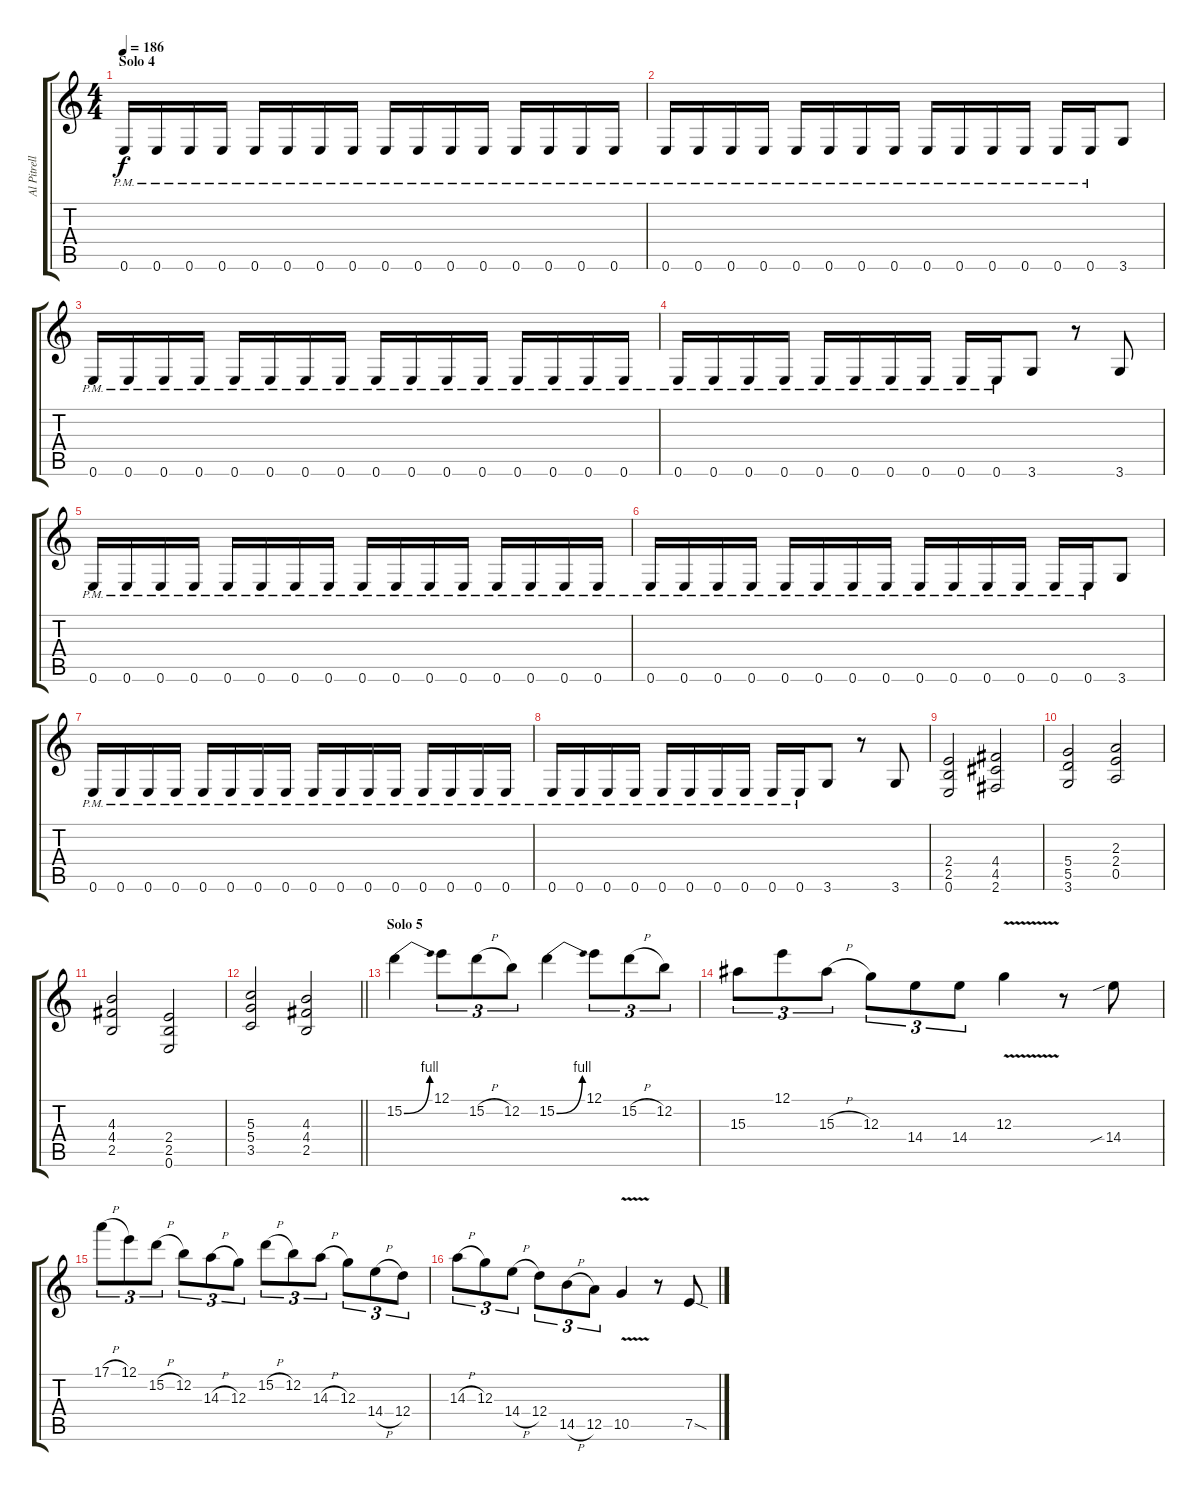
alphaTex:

\track ("Al Pitrelli" "Al Pitrell") {instrument distortionguitar}
\staff {score tabs}
\tuning (E4 B3 G3 D3 A2 E2) {hide}
\ts (4 4)
\section ("" "Solo 4")
\tempo 186
\clef g2
\ks c
0.6{pm}.16{dy f} 0.6{pm}.16 0.6{pm}.16 0.6{pm}.16 0.6{pm}.16 0.6{pm}.16 0.6{pm}.16 0.6{pm}.16 0.6{pm}.16 0.6{pm}.16 0.6{pm}.16 0.6{pm}.16 0.6{pm}.16 0.6{pm}.16 0.6{pm}.16 0.6{pm}.16 |
0.6{pm}.16 0.6{pm}.16 0.6{pm}.16 0.6{pm}.16 0.6{pm}.16 0.6{pm}.16 0.6{pm}.16 0.6{pm}.16 0.6{pm}.16 0.6{pm}.16 0.6{pm}.16 0.6{pm}.16 0.6{pm}.16 0.6{pm}.16 3.6.8 |
0.6{pm}.16 0.6{pm}.16 0.6{pm}.16 0.6{pm}.16 0.6{pm}.16 0.6{pm}.16 0.6{pm}.16 0.6{pm}.16 0.6{pm}.16 0.6{pm}.16 0.6{pm}.16 0.6{pm}.16 0.6{pm}.16 0.6{pm}.16 0.6{pm}.16 0.6{pm}.16 |
0.6{pm}.16 0.6{pm}.16 0.6{pm}.16 0.6{pm}.16 0.6{pm}.16 0.6{pm}.16 0.6{pm}.16 0.6{pm}.16 0.6{pm}.16 0.6{pm}.16 3.6.8 r.8 3.6.8 |
0.6{pm}.16 0.6{pm}.16 0.6{pm}.16 0.6{pm}.16 0.6{pm}.16 0.6{pm}.16 0.6{pm}.16 0.6{pm}.16 0.6{pm}.16 0.6{pm}.16 0.6{pm}.16 0.6{pm}.16 0.6{pm}.16 0.6{pm}.16 0.6{pm}.16 0.6{pm}.16 |
0.6{pm}.16 0.6{pm}.16 0.6{pm}.16 0.6{pm}.16 0.6{pm}.16 0.6{pm}.16 0.6{pm}.16 0.6{pm}.16 0.6{pm}.16 0.6{pm}.16 0.6{pm}.16 0.6{pm}.16 0.6{pm}.16 0.6{pm}.16 3.6.8 |
0.6{pm}.16 0.6{pm}.16 0.6{pm}.16 0.6{pm}.16 0.6{pm}.16 0.6{pm}.16 0.6{pm}.16 0.6{pm}.16 0.6{pm}.16 0.6{pm}.16 0.6{pm}.16 0.6{pm}.16 0.6{pm}.16 0.6{pm}.16 0.6{pm}.16 0.6{pm}.16 |
0.6{pm}.16 0.6{pm}.16 0.6{pm}.16 0.6{pm}.16 0.6{pm}.16 0.6{pm}.16 0.6{pm}.16 0.6{pm}.16 0.6{pm}.16 0.6{pm}.16 3.6.8 r.8 3.6.8 |
(2.4 2.5 0.6).2 (4.4 4.5 2.6).2 |
(5.4 5.5 3.6).2 (2.3 2.4 0.5).2 |
(4.3 4.4 2.5).2 (2.4 2.5 0.6).2 |
\barLineRight lightlight
(5.3 5.4 3.5).2 (4.3 4.4 2.5).2 |
\section ("" "Solo 5")
15.2{be (bend 0 0 60 4)}.4 12.1.8{tu (3 2)} 15.2{h}.8{tu (3 2)} 12.2.8{tu (3 2)} 15.2{be (bend 0 0 60 4)}.4 12.1.8{tu (3 2)} 15.2{h}.8{tu (3 2)} 12.2.8{tu (3 2)} |
15.3.8{tu (3 2)} 12.1.8{tu (3 2)} 15.3{h}.8{tu (3 2)} 12.3.8{tu (3 2)} 14.4.8{tu (3 2)} 14.4.8{tu (3 2)} 12.3{v}.4 r.8 14.4{sib}.8 |
17.1{h}.8{tu (3 2)} 12.1.8{tu (3 2)} 15.2{h}.8{tu (3 2)} 12.2.8{tu (3 2)} 14.3{h}.8{tu (3 2)} 12.3.8{tu (3 2)} 15.2{h}.8{tu (3 2)} 12.2.8{tu (3 2)} 14.3{h}.8{tu (3 2)} 12.3.8{tu (3 2)} 14.4{h}.8{tu (3 2)} 12.4.8{tu (3 2)} |
14.3{h}.8{tu (3 2)} 12.3.8{tu (3 2)} 14.4{h}.8{tu (3 2)} 12.4.8{tu (3 2)} 14.5{h}.8{tu (3 2)} 12.5.8{tu (3 2)} 10.5{v}.4 r.8 7.5{sod}.8
